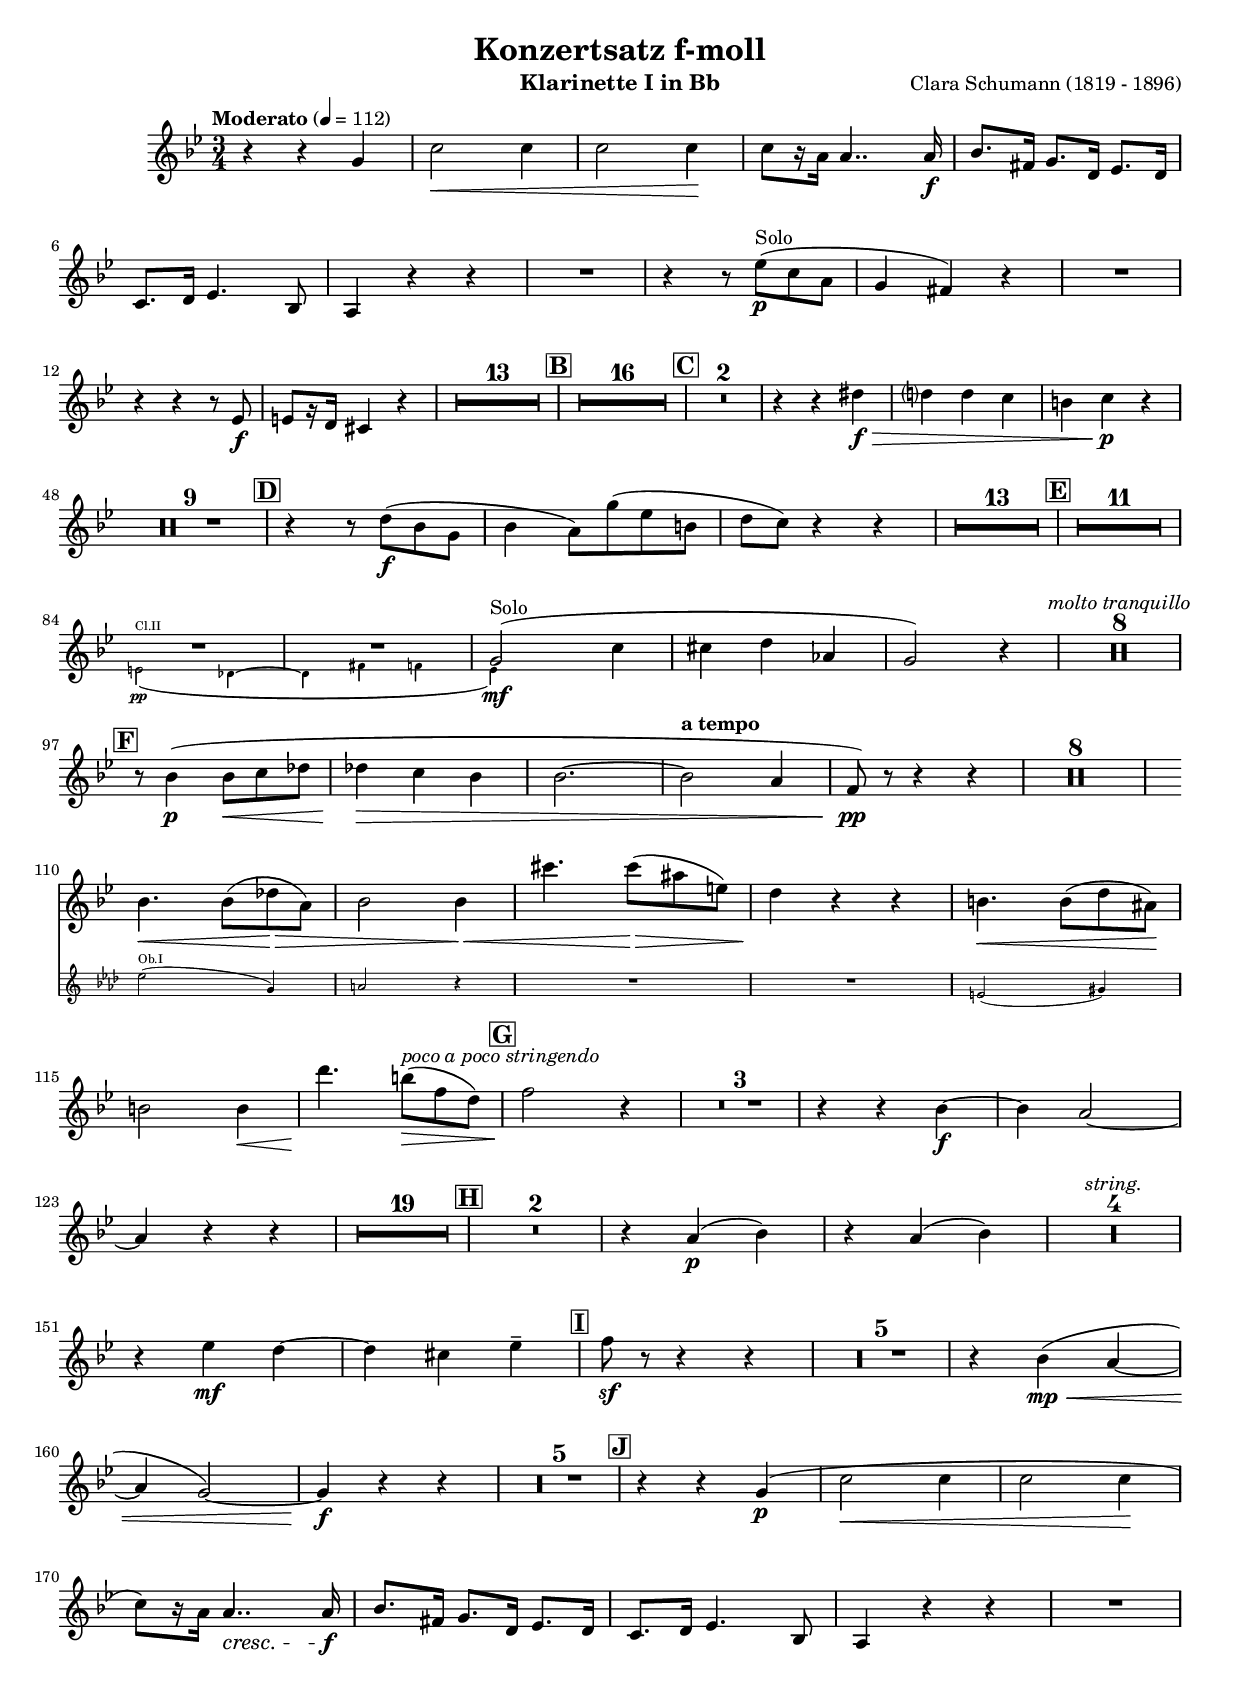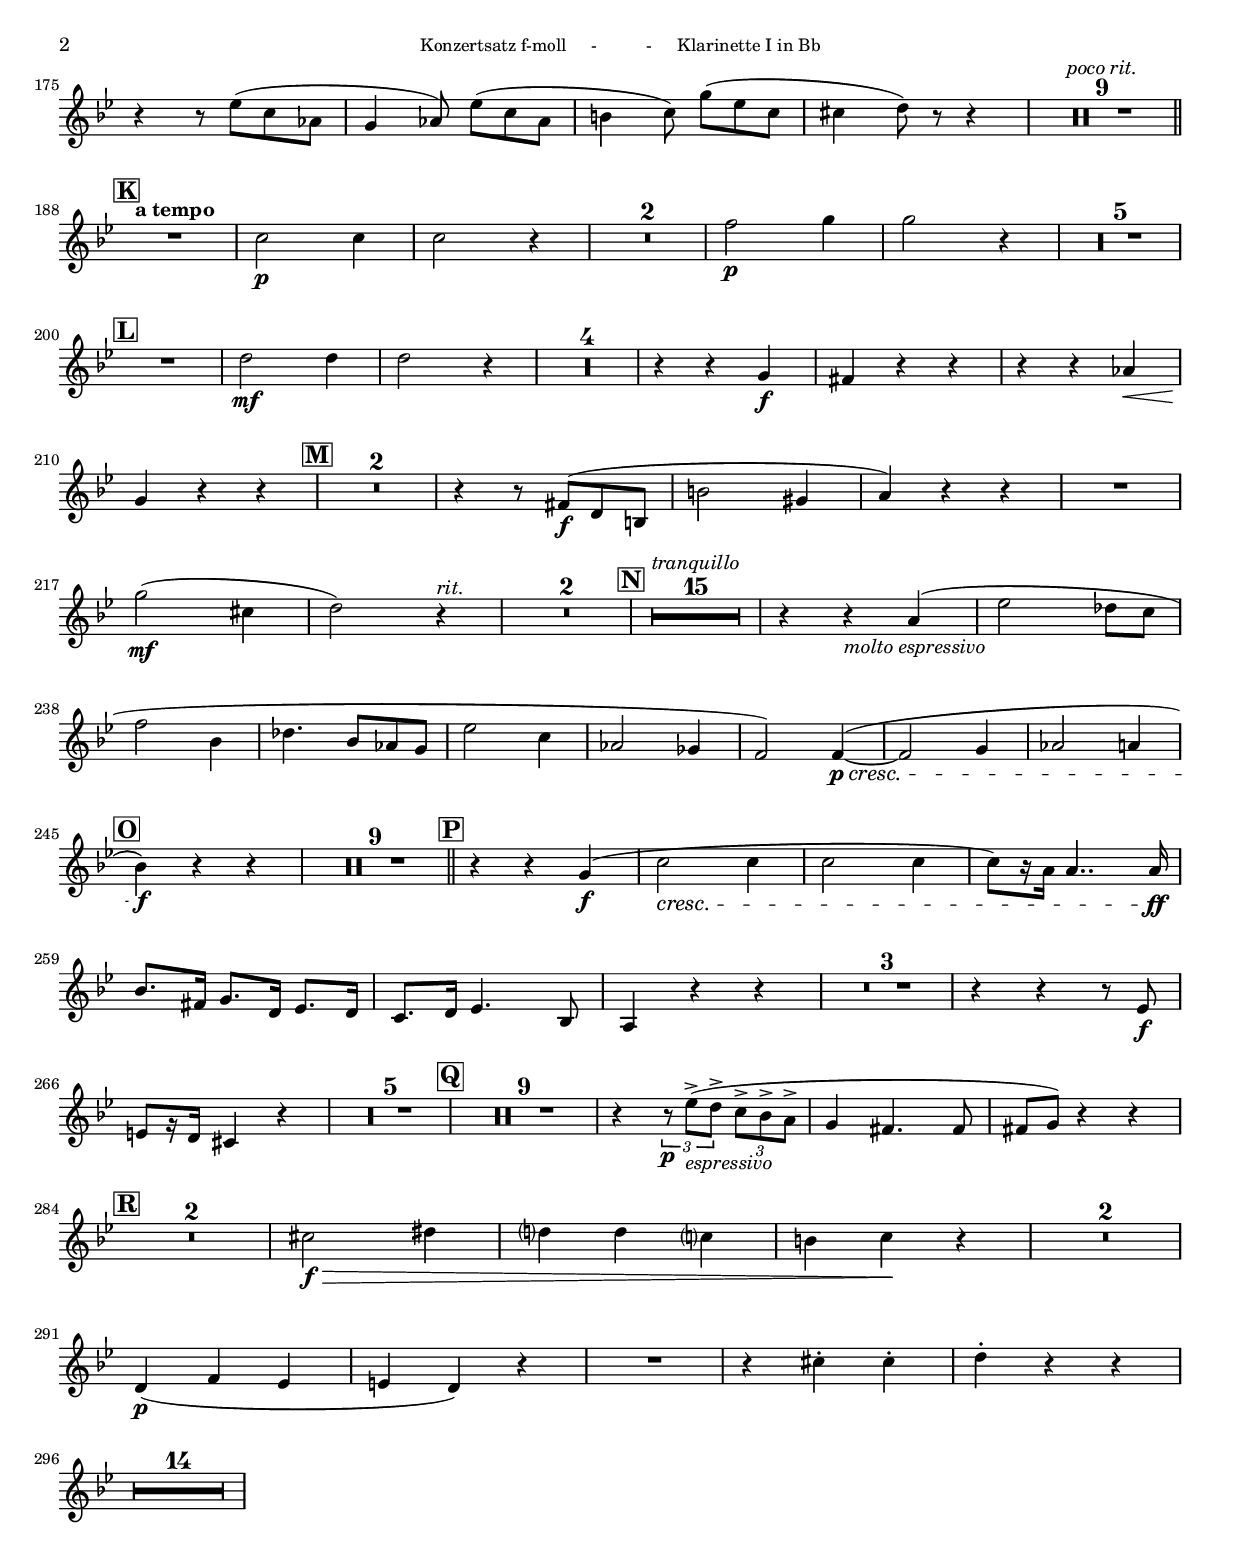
\version "2.18.2"
\language "deutsch"

\paper {
    top-margin = 10\mm
    bottom-margin = 10\mm
    left-margin = 10\mm
    right-margin = 10\mm
    ragged-last = ##t
}
  
\header{
  title = "Konzertsatz f-moll"
  composer = "Clara Schumann (1819 - 1896)"
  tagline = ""
}

% Adapt this for automatic line-breaks
% mBreak = {}
mBreak = { \break }
#(set-global-staff-size 17)

% Useful snippets
pDolce = \markup { \dynamic p \italic \bold "dolce" }
pesante = _\markup {\italic {"pesante"} }
rit = ^\markup {\italic {"rit."} }
pocoRit = ^\markup {\italic {"poco rit."} }
moltoRit = ^\markup {\italic {"molto rit."} }
tranquillo = ^\markup {\italic {"tranquillo"} }
moltoTranquillo = ^\markup {\italic {"molto tranquillo"} }
pocoAnimato = ^\markup {\italic {"poco animato"} }
pocoAPocoPiuAnimato = ^\markup {\italic {"poco a poco più animato"} }
pocoAPocoStringendo = ^\markup {\italic {"poco a poco stringendo"} }
lunga = _\markup {\italic {"lunga"} }
string = ^\markup {\italic {"string."} }
legato = _\markup {\italic {"legato"} }
moltoEspressivo = _\markup {\italic {"molto espressivo"} }
espressivo = _\markup {\italic {"espressivo"} }
solo = ^\markup { "Solo" }
sic = ^\markup { \tiny { "sic!" } }
accel = ^\markup { \bold { "accel." } }
aTempo = ^\markup { \bold { "a tempo" } }
dieselben = ^\markup { \bold { "Dieselben ganzen Takte" } }
oboeI = ^\markup { "Ob.I" }

% Adapted from LSR http://lsr.di.unimi.it/LSR/Snippet?id=431
% Force a bar number to appear at the location of the next symbol
% Usage: \forceBarNumber a8 ...
forceBarNumber =
#(define-music-function (parser location music) (ly:music?)
    #{
      \override Score.BarNumber.break-visibility = ##(#f #t #t)
      $music
      \revert Score.BarNumber.break-visibility
    #})


% Adapted from http://lsr.di.unimi.it/LSR/Snippet?id=655
% Make title, subtitle, instrument appear on pages other than the first
#(define (part-not-first-page layout props arg)
   (if (not (= (chain-assoc-get 'page:page-number props -1)
               (ly:output-def-lookup layout 'first-page-number)))
       (interpret-markup layout props arg)
       empty-stencil))

\paper {
  oddHeaderMarkup = \markup
  \fill-line {
    " "
    \on-the-fly #part-not-first-page \fontsize #-1.0 \concat {
      \fromproperty #'header:title
      "     -     "
      \fromproperty #'header:subtitle
      "     -     "
      \fromproperty #'header:instrument
    }
    \on-the-fly #print-page-number-check-first \fromproperty #'page:page-number-string
  }
  evenHeaderMarkup = \markup
  \fill-line {
    \on-the-fly #print-page-number-check-first \fromproperty #'page:page-number-string
    \on-the-fly #part-not-first-page \fontsize #-1.0 \concat {
      \fromproperty #'header:title
      "     -     "
      \fromproperty #'header:subtitle
      "     -     "
      \fromproperty #'header:instrument
    }
    " "
  }
}

% ---------------------------------------------------------

clarinet_I_main = {
  \relative c' {
    \transposition b
    \key b \major
    \defaultTimeSignature
    \time 3/4
    \tempo "Moderato" 4 = 112

    % cl1 page 1 line 1
    \barNumberCheck #1
    r4 r g' |
    c2\< c4 |
    c2 c4\! |
    c8[ r16 a] a4.. a16\f |
    b8. fis16 g8. d16 es8. d16 |
    \mBreak
    
    % cl1 page 1 line 2
    \barNumberCheck #6
    c8. d16 es4. b8 |
    a4 r4 r4 |
    R2. |
    r4 r8 es''(\p\solo c a |
    g4 fis4) r |
    R2. |
    \mBreak
    
    % cl1 page 1 line 3
    \barNumberCheck #12
    r4 r r8 es\f |
    e8[ r16 d] cis4 r |
    R2.*13 |
    \barNumberCheck #27
    \mark #2
    R2.*16 |
    \barNumberCheck #43
    \mark #3
    R2.*2 |
    \barNumberCheck #45
    r4 r dis'\f\> |
    d4 d c |
    h4 c\!\p r |
    \mBreak
    
    % cl1 page 1 line 4
    \barNumberCheck #48
    R2.*9 |
    \mark #4
    r4 r8 d\f( b g |
    b4 a8) g'( es h |
    d8 c) r4 r |
    R2.*13 |
    \barNumberCheck #73
    \mark #5
    R2.*11 |
    \mBreak
    
    % cl1 page 1 line 5
    \barNumberCheck #84
    <<
      {
        R2.*2 |
        g2(\mf\solo c4 |
        cis4 d as |
        g2) r4 |
      }
      \new CueVoice {
        \set instrumentCueName = "Cl.II"
        \stemDown\slurDown {
          e2\pp( des4~ |
          des4 fis f |
          es4) 
        }
      }
    >>
    R2.*8\moltoTranquillo |
    \mBreak
    
    % cl1 page 1 line 6
    \barNumberCheck #97
    \mark #6
    r8 b'4(\p b8\< c des |
    des4\> c b |
    b2.~ |
    b2\aTempo a4 |
    f8)\pp r8 r4 r |
    R2.*8 |
    \mBreak
    
    % cl1 page 2 line 1
    \barNumberCheck #110
    <<
      {
        b4.\< b8( des\> a) |
        b2 b4\< |
        cis'4. cis8(\> ais e) |
        d4\! r r |
        h4.\< h8( d ais\!) |
      }
      \new Staff \with {
        \remove "Time_signature_engraver"
        % Available with v2.20
        % \remove "Time_signature_engraver"
        % \magnifyStaff #2/3
        % firstClef = ##f
        % alignAboveContext = #"main"
        % In v2.18, we can workaround it like this:
        fontSize = -4
        \override StaffSymbol.staff-space = #(magstep -4)
        \override StaffSymbol.thickness = #(magstep -4)
        instrumentName = #"Ob.I"
      } {
        \key as \major
        es'2(\oboeI g,4) |
        a2 r4 |
        R2.*2
        e2( gis4) |
      }
    >>
    \mBreak
    
    % cl1 page 2 line 2
    \barNumberCheck #115
    h2 h4\< | % Why on earth do we need two ' here ?
    d'4.\! h8\>(\pocoAPocoStringendo f d) |
    \mark #7
    f2\! r4 |
    R2.*3 |
    r4 r b,\f~ |
    b4 a2~ |
    \mBreak
  
    % cl1 page 2 line 3
    \barNumberCheck #123
    a4 r r |
    R2.*19 |
    \mark #8
    R2.*2 |
    r4 a\p( b) |
    r4 a( b) |
    R2.*4\string
    \mBreak
    
    % cl1 page 2 line 4
    \barNumberCheck #151
    r4 es\mf d~ |
    d4 cis es-- |
    \mark #9
    f8\sf r8 r4 r |
    R2.*5 |
    r4 b,\mp\<( a~ |
    \mBreak
    
    % cl1 page 2 line 5
    \barNumberCheck #160
    a4 g2)~ |
    g4\f r r |
    R2.*5 |
    \mark #10
    r4 r g4\p(
    c2\< c4 |
    c2 c4 \! |
    \mBreak
    
    % cl1 page 2 line 6
    \barNumberCheck #170
    c8)[ r16 a] a4..\cresc a16\f |
    b8. fis16 g8. d16 es8. d16 |
    c8. d16 es4. b8 |
    a4 r r |
    R2. |
    \mBreak
    
    % cl1 page 2 line 7
    \barNumberCheck 175
    r4 r8 es''( c as |
    g4 as8 ) es'([ c as] |
    h4 c8) g'([ es c] |
    cis4 d8) r8 r4 |
    R2.*9\pocoRit |
    \bar "||"
    \mBreak
    
    % cl1 page 2 line 8
    \barNumberCheck #188
    \mark #11
    R2.\aTempo |
    c2\p c4 |
    c2 r4 |
    R2.*2 |
    f2\p g4 |
    g2 r4 |
    R2.*5 |
    \mBreak
    
    % cl1 page 3 line 1
    \barNumberCheck #200
    \mark #12
    R2. |
    d2\mf d4 |
    d2 r4 |
    R2.*4 |
    r4 r g,\f |
    fis4 r r |
    r4 r as\< |
    \mBreak
    
    % cl1 page 3 line 2
    \barNumberCheck #210
    g4\! r r |
    \mark #13
    R2.*2 |
    r4 r8 fis\f( d h |
    h'2 gis4 |
    a4) r r |
    R2. |
    \mBreak
    
    % cl1 page 3 line 3
    \barNumberCheck #217
    g'2\mf( cis,4 |
    d2) r4\rit |
    R2.*2 |
    \mark #14
    R2.*15\tranquillo |
    r4 r\moltoEspressivo a4( |
    es'2 des8 c |
    \mBreak
    
    % cl1 page 3 line 4
    \barNumberCheck238
    f2 b,4 |
    des4. b8 as g |
    es'2 c4 |
    as2 ges4 |
    f2) f4\p\cresc(~ |
    f2 g4 |
    as2 a4 |
    \mBreak
    
    % cl1 page 3 line 5
    \barNumberCheck #245
    \mark#15
    b4)\f r r |
    R2.*9 |
    \bar "||"
    \mark #16
    r4 r g\f( |
    c2\cresc c4 |
    c2 c4 |
    c8)[ r16 a16] a4.. a16\ff |
    \mBreak
    
    % cl1 page 3 line 6
    \barNumberCheck #259
    b8. fis16 g8. d16 es8. d16 |
    c8. d16 es4. b8 |
    a4 r r |
    R2.*3 |
    r4 r r8 es'8\f |
    \mBreak
    
    % cl1 page 3 line 7
    \barNumberCheck #266
    e8[ r16 d16] cis4 r4 |
    R2.*5 |
    \mark #17
    \barNumberCheck 272
    R2.*9 |
    r4 \tuplet 3/2 { r8\p es'->\espressivo( d-> } \tuplet 3/2 { c8-> b-> a-> } |
    g4 fis4. fis8 |
    fis8 g) r4 r |
    \mBreak
    
    % cl1 page 3 line 8
    \barNumberCheck #284
    \mark #18
    R2.*2 |
    cis2\f\> dis4 |
    d4 d c |
    h4 c\! r |
    R2.*2 |
    \mBreak
    
    % cl1 page 3 line 9
    \barNumberCheck #291
    d,4\p( f es |
    e4 d) r |
    R2. |
    r4 cis'4-. cis-. |
    d4-. r r |
    \mBreak 
    
    % cl1 page 4 line 1
    \barNumberCheck #296
    R2.*14 |
    
  }

  
}

clarinet_II_main = {
  \relative c' {
    \transposition b
    \key b \major
    \defaultTimeSignature
    \time 3/4
    \tempo "Moderato" 4 = 112

    % cl2 page 1 line 1
    \barNumberCheck #1
  }
}


\bookpart {
  \header{
    instrument = "Klarinette I in Bb"
  }
  \score {
    \new Staff {
      \compressFullBarRests
      \set Score.markFormatter = #format-mark-box-alphabet
      \override DynamicLineSpanner.staff-padding = #3
      \accidentalStyle Score.modern-cautionary
      \new Voice {
        {
          \clarinet_I_main
        }
      }
    }
  }
}


\bookpart {
  \header{
    instrument = "Klarinette II in Bb"
  }
  \score {
    \new Staff {
      \compressFullBarRests
      \set Score.markFormatter = #format-mark-box-alphabet
      \override DynamicLineSpanner.staff-padding = #3
      \accidentalStyle Score.modern-cautionary
      \new Voice {
        {
          \clarinet_II_main
        }
      }
    }
  }
}
